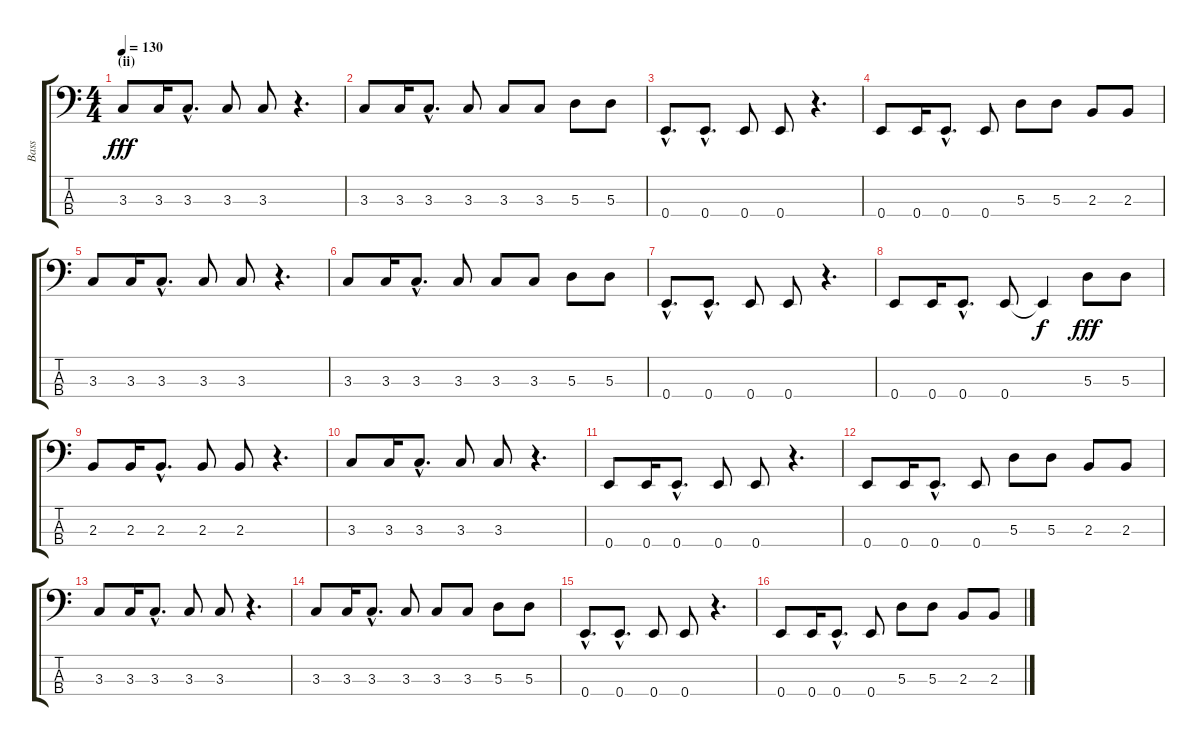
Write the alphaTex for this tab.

\track ("Bass" "Bass") {instrument electricbassfinger}
\staff {score tabs}
\tuning (G2 D2 A1 E1) {hide}
\ts (4 4)
\section ("" "(ii)")
\tempo 130
\clef f4
\ks c
3.3.8{dy fff} 3.3.16 3.3{hac}.8{d} 3.3.8 3.3.8 r.4{d} |
3.3.8 3.3.16 3.3{hac}.8{d} 3.3.8 3.3.8 3.3.8 5.3.8 5.3.8 |
0.4{hac}.8{d} 0.4{hac}.8{d} 0.4.8 0.4.8 r.4{d} |
0.4.8 0.4.16 0.4{hac}.8{d} 0.4.8 5.3.8 5.3.8 2.3.8 2.3.8 |
3.3.8 3.3.16 3.3{hac}.8{d} 3.3.8 3.3.8 r.4{d} |
3.3.8 3.3.16 3.3{hac}.8{d} 3.3.8 3.3.8 3.3.8 5.3.8 5.3.8 |
0.4{hac}.8{d} 0.4{hac}.8{d} 0.4.8 0.4.8 r.4{d} |
0.4.8 0.4.16 0.4{hac}.8{d} 0.4.8 0.4{t}.4{dy f} 5.3.8{dy fff} 5.3.8 |
2.3.8 2.3.16 2.3{hac}.8{d} 2.3.8 2.3.8 r.4{d} |
3.3.8 3.3.16 3.3{hac}.8{d} 3.3.8 3.3.8 r.4{d} |
0.4.8 0.4.16 0.4{hac}.8{d} 0.4.8 0.4.8 r.4{d} |
0.4.8 0.4.16 0.4{hac}.8{d} 0.4.8 5.3.8 5.3.8 2.3.8 2.3.8 |
3.3.8 3.3.16 3.3{hac}.8{d} 3.3.8 3.3.8 r.4{d} |
3.3.8 3.3.16 3.3{hac}.8{d} 3.3.8 3.3.8 3.3.8 5.3.8 5.3.8 |
0.4{hac}.8{d} 0.4{hac}.8{d} 0.4.8 0.4.8 r.4{d} |
0.4.8 0.4.16 0.4{hac}.8{d} 0.4.8 5.3.8 5.3.8 2.3.8 2.3.8
